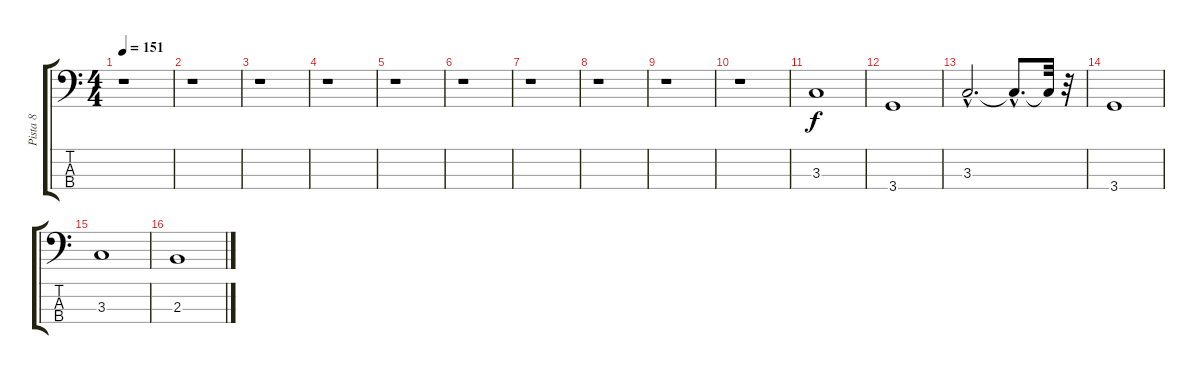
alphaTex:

\track ("Pista 8" "Pista 8") {instrument synthbass2}
\staff {score tabs}
\tuning (G2 D2 A1 E1) {hide}
\ts (4 4)
\tempo 151
\clef f4
\ks c
r.1{dy f} |
r.1 |
r.1 |
r.1 |
r.1 |
r.1 |
r.1 |
r.1 |
r.1 |
r.1 |
3.3.1 |
3.4.1 |
3.3{hac}.2{d} 3.3{hac t}.8{d} 3.3{t}.32 r.32 |
3.4.1 |
3.3.1 |
2.3.1
